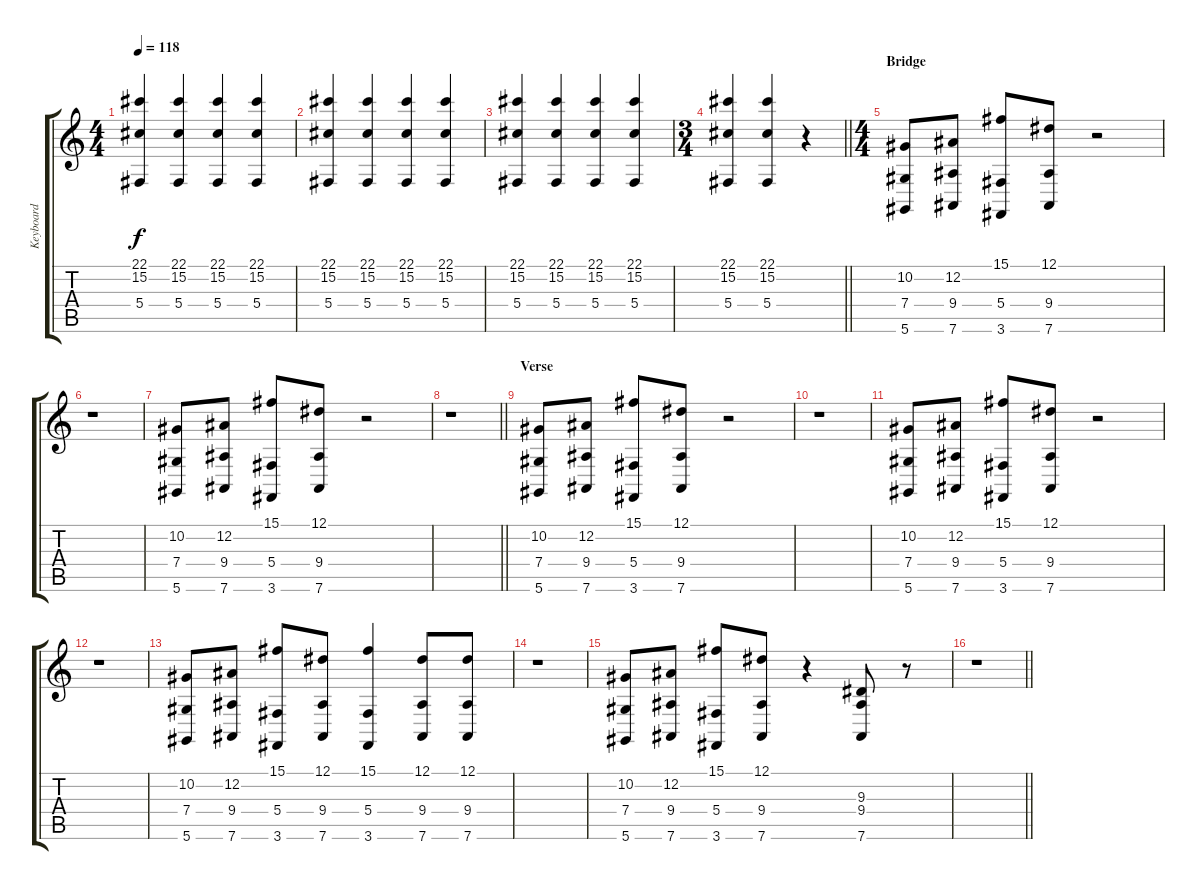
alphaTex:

\track ("Keyboard" "Keyboard") {instrument stringensemble1}
\staff {score tabs}
\tuning (Eb4 Bb3 Gb3 Db3 Ab2 Eb2) {hide}
\ts (4 4)
\tempo 118
\clef g2
\ks c
(22.1 15.2 5.4).4{dy f} (22.1 15.2 5.4).4 (22.1 15.2 5.4).4 (22.1 15.2 5.4).4 |
(22.1 15.2 5.4).4 (22.1 15.2 5.4).4 (22.1 15.2 5.4).4 (22.1 15.2 5.4).4 |
(22.1 15.2 5.4).4 (22.1 15.2 5.4).4 (22.1 15.2 5.4).4 (22.1 15.2 5.4).4 |
\ts (3 4)
\barLineRight lightlight
(22.1 15.2 5.4).4 (22.1 15.2 5.4).4 r.4 |
\ts (4 4)
\section ("" "Bridge")
(10.2 7.4 5.6).8{volume 10 instrument stringensemble1} (12.2 9.4 7.6).8 (15.1 5.4 3.6).8 (12.1 9.4 7.6).8 r.2 |
r.1 |
(10.2 7.4 5.6).8 (12.2 9.4 7.6).8 (15.1 5.4 3.6).8 (12.1 9.4 7.6).8 r.2 |
\barLineRight lightlight
r.1 |
\section ("" "Verse")
(10.2 7.4 5.6).8 (12.2 9.4 7.6).8 (15.1 5.4 3.6).8 (12.1 9.4 7.6).8 r.2 |
r.1 |
(10.2 7.4 5.6).8 (12.2 9.4 7.6).8 (15.1 5.4 3.6).8 (12.1 9.4 7.6).8 r.2 |
r.1 |
(10.2 7.4 5.6).8 (12.2 9.4 7.6).8 (15.1 5.4 3.6).8 (12.1 9.4 7.6).8 (15.1 5.4 3.6).4 (12.1 9.4 7.6).8 (12.1 9.4 7.6).8 |
r.1 |
(10.2 7.4 5.6).8 (12.2 9.4 7.6).8 (15.1 5.4 3.6).8 (12.1 9.4 7.6).8 r.4 (9.3 9.4 7.6).8 r.8 |
\barLineRight lightlight
r.1
